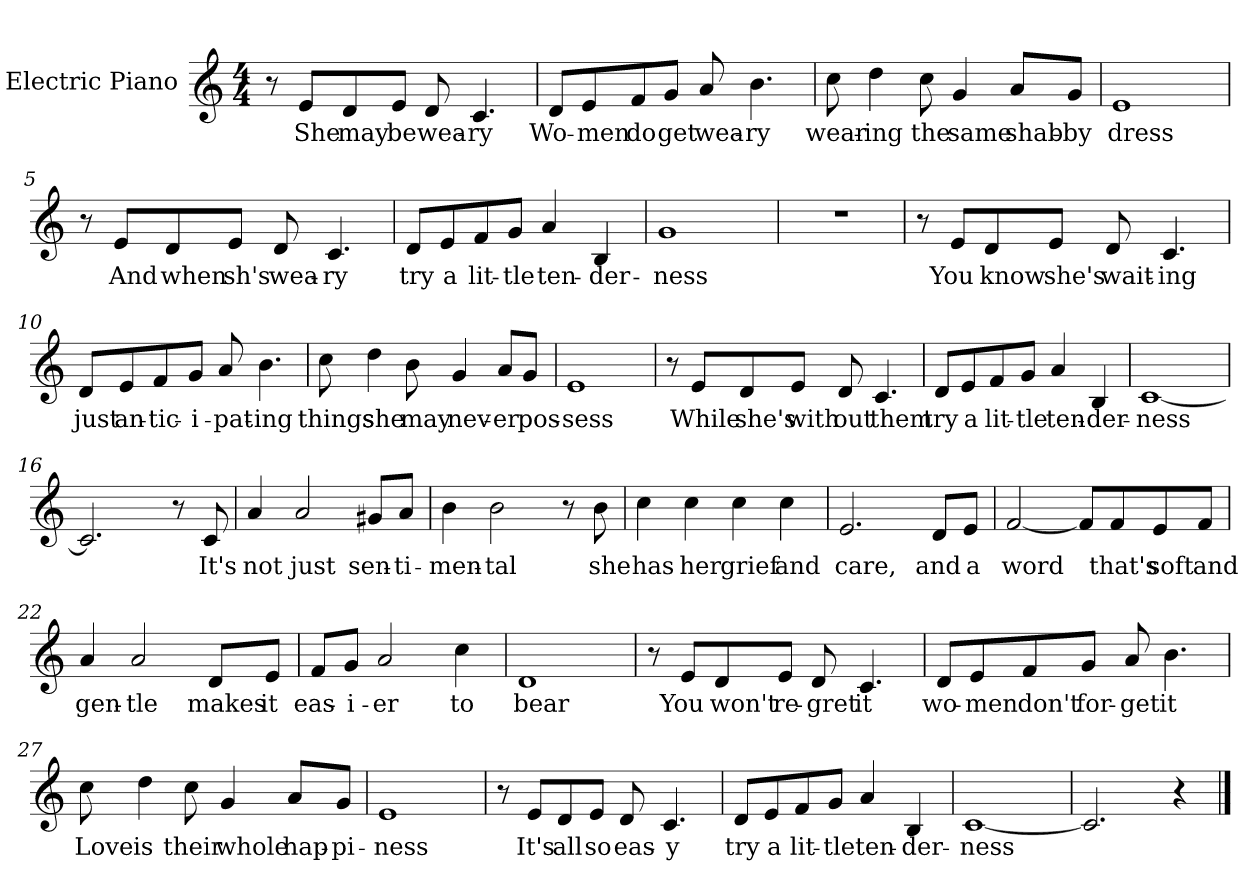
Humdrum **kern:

**kern	**text
*part1	*part1
*staff1	*staff1
*I"Electric Piano	*
*I'E.Pno	*
*clefG2	*
*k[]	*
*C:	*
*M4/4	*
=1	=1
8r	.
8e/L	She
8d/	may
8e/J	be
8d/	wea-
4.c/	-ry
=2	=2
8d/L	Wo-
8e/	-men
8f/	do
8g/J	get
8a/	wea-
4.b\	-ry
=3	=3
8cc\	wear-
4dd\	-ing
8cc\	the
4g/	same
8a/L	shab-
8g/J	-by
=4	=4
1e	dress
!!LO:LB:g=z
=5	=5
8r	.
8e/L	And
8d/	when
8e/J	sh's
8d/	wea-
4.c/	-ry
=6	=6
8d/L	try
8e/	a
8f/	lit-
8g/J	-tle
4a/	ten-
4B/	-der-
=7	=7
1g	-ness
=8	=8
1r	.
!!LO:LB:g=z
=9	=9
8r	.
8e/L	You
8d/	know
8e/J	she's
8d/	wait-
4.c/	-ing
=10	=10
8d/L	just
8e/	an-
8f/	-tic-
8g/J	-i-
8a/	-pat-
4.b\	-ing
=11	=11
8cc\	things
4dd\	she
8b\	may
4g/	nev-
8a/L	-er
8g/J	pos-
=12	=12
1e	-sess
!!LO:LB:g=z
=13	=13
8r	.
8e/L	While
8d/	she's
8e/J	with
8d/	out
4.c/	them
=14	=14
8d/L	try
8e/	a
8f/	lit-
8g/J	-tle
4a/	ten-
4B/	-der-
=15	=15
[1c	-ness
=16	=16
2.c/]	.
8r	.
8c/	It's
!!LO:LB:g=z
=17	=17
4a/	not
2a/	just
8g#X/L	sen-
8a/J	-ti-
=18	=18
4b\	-men-
2b\	-tal
8r	.
8b\	she
=19	=19
4cc\	has
4cc\	her
4cc\	grief
4cc\	and
=20	=20
2.e/	care,
8d/L	and
8e/J	a
!!LO:LB:g=z
=21	=21
[2f/	word
8f/L]	.
8f/	that's
8e/	soft
8f/J	and
=22	=22
4a/	gen-
2a/	-tle
8d/L	makes
8e/J	it
=23	=23
8f/L	eas-
8g/J	-i-
2a/	-er
4cc\	to
=24	=24
1d	bear
!!LO:LB:g=z
=25	=25
8r	.
8e/L	You
8d/	won't
8e/J	re-
8d/	-gret
4.c/	it
=26	=26
8d/L	wo-
8e/	-men
8f/	don't
8g/J	for-
8a/	-get
4.b\	it
=27	=27
8cc\	Love
4dd\	is
8cc\	their
4g/	whole
8a/L	hap-
8g/J	-pi-
=28	=28
1e	-ness
!!LO:LB:g=z
=29	=29
8r	.
8e/L	It's
8d/	all
8e/J	so
8d/	eas-
4.c/	-y
=30	=30
8d/L	try
8e/	a
8f/	lit-
8g/J	-tle
4a/	ten-
4B/	-der-
=31	=31
[1c	-ness
=32	=32
2.c/]	.
4r	.
==	==
*-	*-
